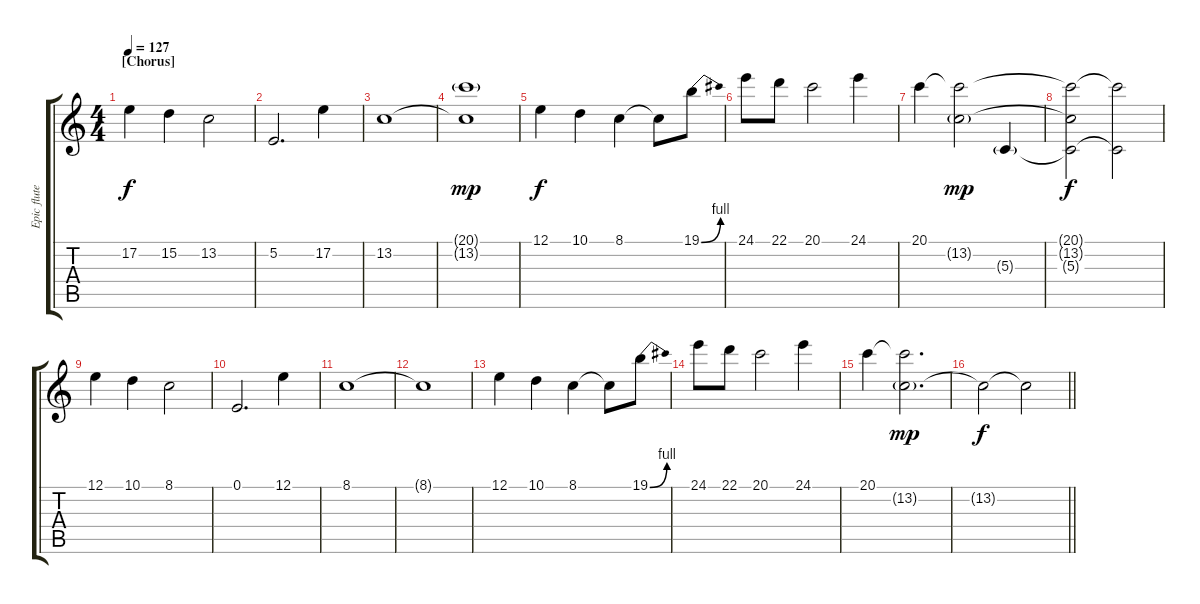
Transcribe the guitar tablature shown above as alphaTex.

\track ("Epic flute thing" "Epic flute") {instrument piccolo}
\staff {score tabs}
\tuning (E4 B3 G3 D3 A2 E2) {hide}
\ts (4 4)
\section ("" "[Chorus]")
\tempo 127
\clef g2
\ks c
17.2.4{dy f volume 16} 15.2.4 13.2.2 |
5.2.2{d} 17.2.4 |
13.2.1 |
(20.1{g} 13.2{t}).1{dy mp} |
12.1.4{dy f} 10.1.4 8.1.4 8.1{t}.8 19.1{be (bend 0 0 60 4)}.8 |
24.1.8 22.1.8 20.1.2 24.1.4 |
20.1.4 (20.1{t} 13.2{g}).2{dy mp} 5.3{g}.4 |
(20.1{t} 13.2{t} 5.3{t}).2{dy f} (20.1{t} 5.3{t}).2 |
12.1.4 10.1.4 8.1.2 |
0.1.2{d} 12.1.4 |
8.1.1 |
8.1{t}.1 |
12.1.4 10.1.4 8.1.4 8.1{t}.8 19.1{be (bend 0 0 60 4)}.8 |
24.1.8 22.1.8 20.1.2 24.1.4 |
20.1.4 (20.1{t} 13.2{g}).2{d dy mp} |
\barLineRight lightlight
13.2{t}.2{dy f} 13.2{t}.2
